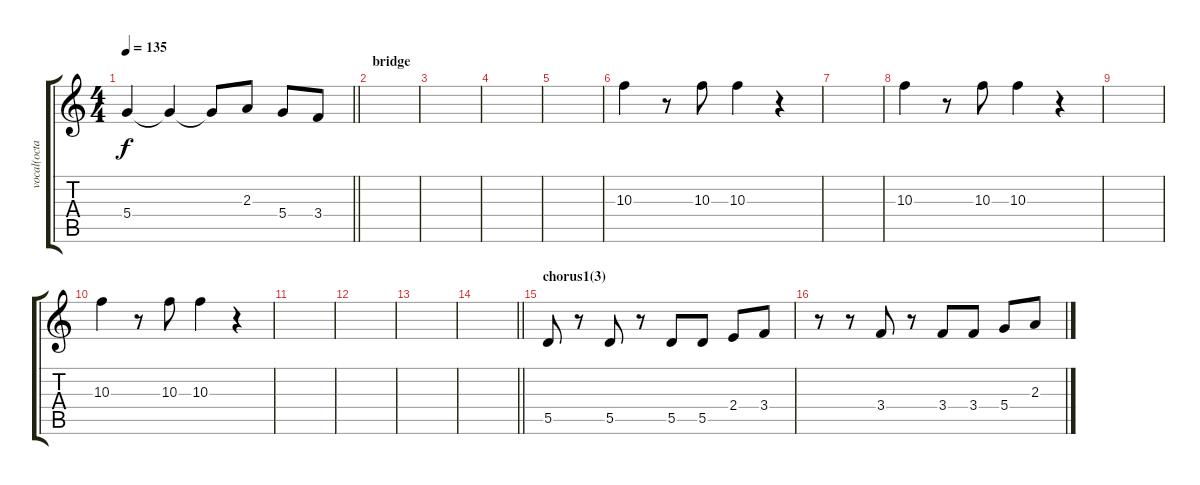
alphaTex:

\track ("vocal(octave)" "vocal(octa") {mute instrument distortionguitar}
\staff {score tabs}
\tuning (E4 B3 G3 D3 A2 E2) {hide}
\ts (4 4)
\tempo 135
\clef g2
\barLineRight lightlight
\ks c
5.4{t}.4{dy f} 5.4{t}.4 5.4{t}.8 2.3.8 5.4.8 3.4.8 |
\section ("" "bridge")
|
|
|
|
10.3.4 r.8 10.3.8 10.3.4 r.4 |
|
10.3.4 r.8 10.3.8 10.3.4 r.4 |
|
10.3.4 r.8 10.3.8 10.3.4 r.4 |
|
|
|
\barLineRight lightlight
|
\section ("" "chorus1(3)")
5.5.8 r.8 5.5.8 r.8 5.5.8 5.5.8 2.4.8 3.4.8 |
r.8 r.8 3.4.8 r.8 3.4.8 3.4.8 5.4.8 2.3.8
